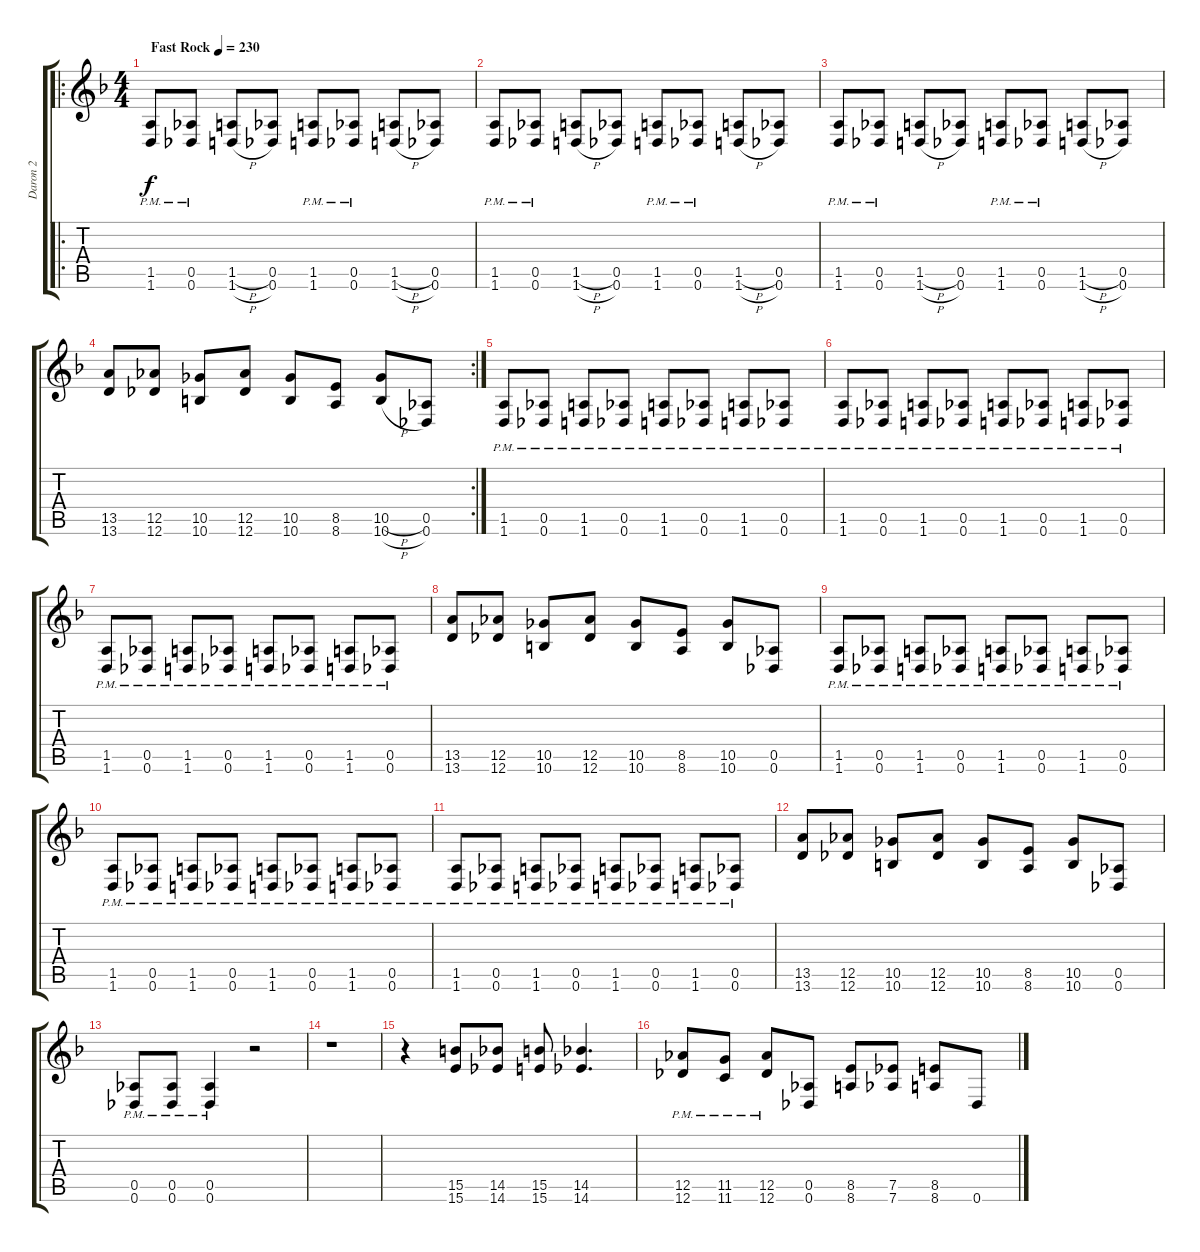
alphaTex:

\track ("Daron 2" "Daron 2") {instrument overdrivenguitar}
\staff {score tabs}
\tuning (Eb4 Bb3 Gb3 Db3 Ab2 Db2) {hide}
\ro
\ts (4 4)
\tempo (230 "Fast Rock")
\clef g2
\ks f
(1.5{pm} 1.6{pm}).8{dy f instrument overdrivenguitar} (0.5{pm} 0.6{pm}).8 (1.5{h} 1.6{h}).8 (0.5 0.6).8 (1.5{pm} 1.6{pm}).8 (0.5{pm} 0.6{pm}).8 (1.5{h} 1.6{h}).8 (0.5 0.6).8 |
(1.5{pm} 1.6{pm}).8 (0.5{pm} 0.6{pm}).8 (1.5{h} 1.6{h}).8 (0.5 0.6).8 (1.5{pm} 1.6{pm}).8 (0.5{pm} 0.6{pm}).8 (1.5{h} 1.6{h}).8 (0.5 0.6).8 |
(1.5{pm} 1.6{pm}).8 (0.5{pm} 0.6{pm}).8 (1.5{h} 1.6{h}).8 (0.5 0.6).8 (1.5{pm} 1.6{pm}).8 (0.5{pm} 0.6{pm}).8 (1.5{h} 1.6{h}).8 (0.5 0.6).8 |
\rc 2
(13.5 13.6).8 (12.5 12.6).8 (10.5 10.6).8 (12.5 12.6).8 (10.5 10.6).8 (8.5 8.6).8 (10.5{h} 10.6{h}).8 (0.5 0.6).8 |
(1.5{pm} 1.6{pm}).8 (0.5{pm} 0.6{pm}).8 (1.5{pm} 1.6{pm}).8 (0.5{pm} 0.6{pm}).8 (1.5{pm} 1.6{pm}).8 (0.5{pm} 0.6{pm}).8 (1.5{pm} 1.6{pm}).8 (0.5{pm} 0.6{pm}).8 |
(1.5{pm} 1.6{pm}).8 (0.5{pm} 0.6{pm}).8 (1.5{pm} 1.6{pm}).8 (0.5{pm} 0.6{pm}).8 (1.5{pm} 1.6{pm}).8 (0.5{pm} 0.6{pm}).8 (1.5{pm} 1.6{pm}).8 (0.5{pm} 0.6{pm}).8 |
(1.5{pm} 1.6{pm}).8 (0.5{pm} 0.6{pm}).8 (1.5{pm} 1.6{pm}).8 (0.5{pm} 0.6{pm}).8 (1.5{pm} 1.6{pm}).8 (0.5{pm} 0.6{pm}).8 (1.5{pm} 1.6{pm}).8 (0.5{pm} 0.6{pm}).8 |
(13.5 13.6).8 (12.5 12.6).8 (10.5 10.6).8 (12.5 12.6).8 (10.5 10.6).8 (8.5 8.6).8 (10.5 10.6).8 (0.5 0.6).8 |
(1.5{pm} 1.6{pm}).8 (0.5{pm} 0.6{pm}).8 (1.5{pm} 1.6{pm}).8 (0.5{pm} 0.6{pm}).8 (1.5{pm} 1.6{pm}).8 (0.5{pm} 0.6{pm}).8 (1.5{pm} 1.6{pm}).8 (0.5{pm} 0.6{pm}).8 |
(1.5{pm} 1.6{pm}).8 (0.5{pm} 0.6{pm}).8 (1.5{pm} 1.6{pm}).8 (0.5{pm} 0.6{pm}).8 (1.5{pm} 1.6{pm}).8 (0.5{pm} 0.6{pm}).8 (1.5{pm} 1.6{pm}).8 (0.5{pm} 0.6{pm}).8 |
(1.5{pm} 1.6{pm}).8 (0.5{pm} 0.6{pm}).8 (1.5{pm} 1.6{pm}).8 (0.5{pm} 0.6{pm}).8 (1.5{pm} 1.6{pm}).8 (0.5{pm} 0.6{pm}).8 (1.5{pm} 1.6{pm}).8 (0.5{pm} 0.6{pm}).8 |
(13.5 13.6).8 (12.5 12.6).8 (10.5 10.6).8 (12.5 12.6).8 (10.5 10.6).8 (8.5 8.6).8 (10.5 10.6).8 (0.5 0.6).8 |
(0.5{pm} 0.6{pm}).8 (0.5{pm} 0.6{pm}).8 (0.5{pm} 0.6{pm}).4 r.2 |
r.1 |
r.4 (15.5 15.6).8 (14.5 14.6).8 (15.5 15.6).8 (14.5 14.6).4{d} |
(12.5{pm} 12.6{pm}).8 (11.5{pm} 11.6{pm}).8 (12.5{pm} 12.6{pm}).8 (0.5 0.6).8 (8.5 8.6).8 (7.5 7.6).8 (8.5 8.6).8 0.6.8
